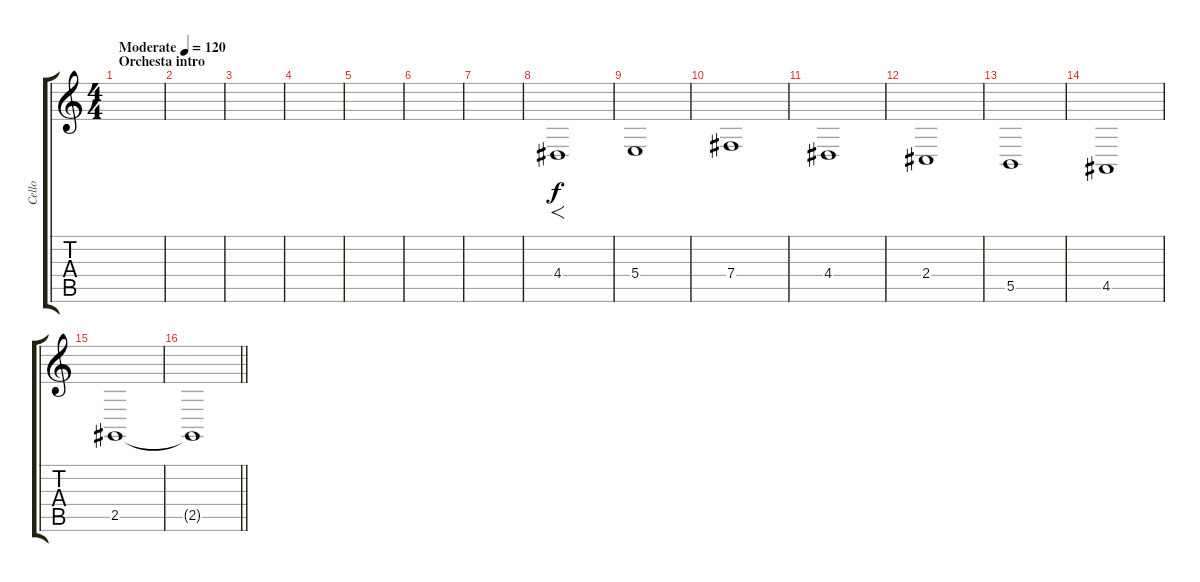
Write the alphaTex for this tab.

\track ("Cello" "Cello") {instrument cello}
\staff {score tabs}
\tuning (Db4 Ab3 E3 B2 Gb2 Db2) {hide}
\ts (4 4)
\section ("" "Orchesta intro")
\tempo (120 "Moderate")
\clef g2
\ks c
|
|
|
|
|
|
|
4.4.1{f} |
5.4.1 |
7.4.1 |
4.4.1 |
2.4.1 |
5.5.1 |
4.5.1 |
2.5.1 |
\barLineRight lightlight
2.5{t}.1
